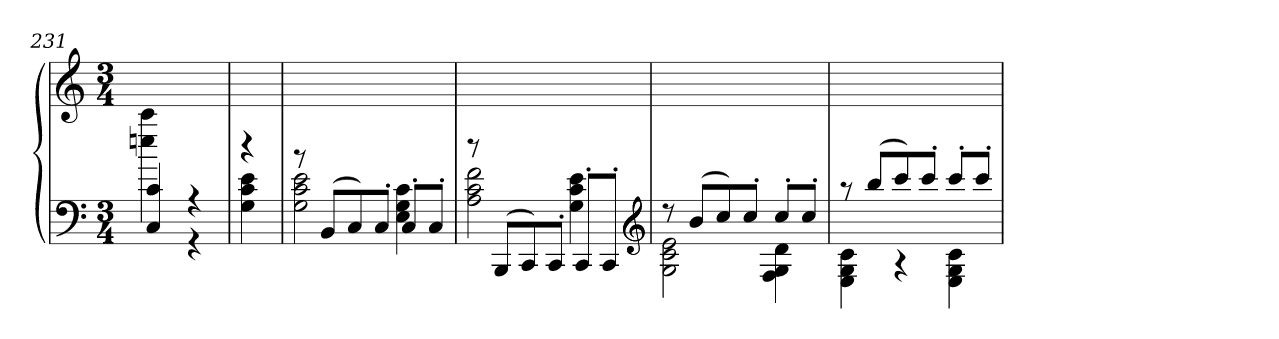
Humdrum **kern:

**kern	**kern
*part1	*part1
*staff2	*staff1
*clefF4	*clefG2
*k[]	*k[]
*M3/4	*M3/4
=231	=231
*^	*
4C 4c	4een 4ccc	2ryy
4r	4r	.
=	=	=
4r	4G 4c 4e	4ryy
=233	=233	=233
8r	2G 2c 2e	2.ryy
(8BBL	.	.
8C)	.	.
8C'J	.	.
8C'L	4E 4G 4c	.
8C'J	.	.
=234	=234	=234
8r	2A 2c 2f	2.ryy
(8BBBL	.	.
8CC)	.	.
8CC'J	.	.
8CC'L	4G 4c 4e	.
8CC'J	.	.
*clefG2	*	*
=235	=235	=235
8r	2G 2c 2e	2.ryy
(8bL	.	.
8cc)	.	.
8cc'J	.	.
8cc'L	4F 4G 4d	.
8cc'J	.	.
=236	=236	=236
8r	4E 4G 4c	2.ryy
(8bbL	.	.
8ccc)	4r	.
8ccc'J	.	.
8ccc'L	4E 4G 4c	.
8ccc'J	.	.
*v	*v	*
=	=
*-	*-
